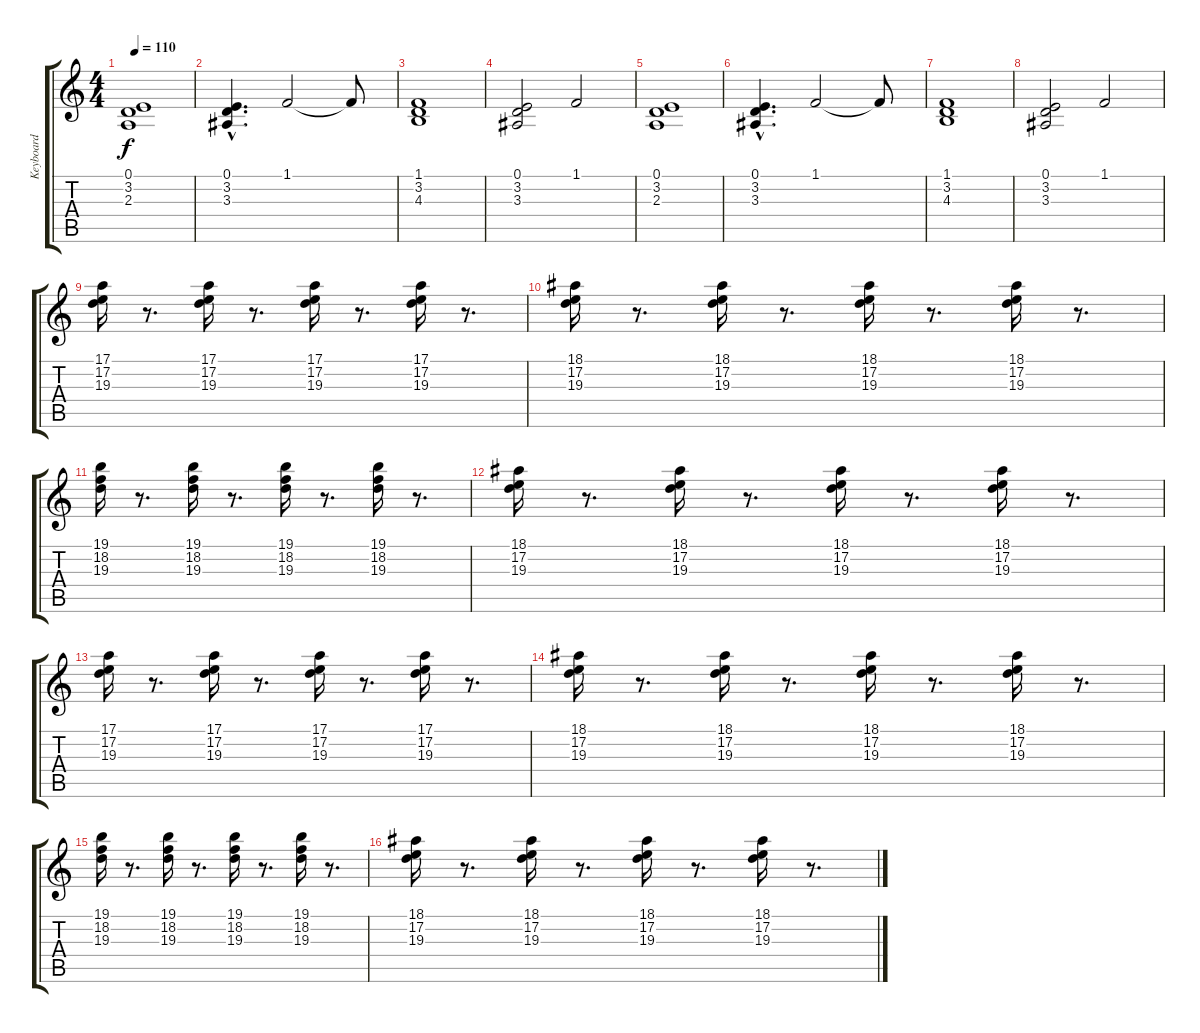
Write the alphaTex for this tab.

\track ("Keyboard" "Keyboard") {instrument drawbarorgan}
\staff {score tabs}
\tuning (E4 B3 G3 D3 A2 E2) {hide}
\ts (4 4)
\tempo 110
\clef g2
\ks c
(0.1 3.2 2.3).1{dy f} |
(0.1{hac} 3.2{hac} 3.3{hac}).4{d} 1.1.2 1.1{t}.8 |
(1.1 3.2 4.3).1 |
(0.1 3.2 3.3).2 1.1.2 |
(0.1 3.2 2.3).1 |
(0.1{hac} 3.2{hac} 3.3{hac}).4{d} 1.1.2 1.1{t}.8 |
(1.1 3.2 4.3).1 |
(0.1 3.2 3.3).2 1.1.2 |
(17.1 17.2 19.3).16{instrument stringensemble1} r.8{d} (17.1 17.2 19.3).16 r.8{d} (17.1 17.2 19.3).16 r.8{d} (17.1 17.2 19.3).16 r.8{d} |
(18.1 17.2 19.3).16 r.8{d} (18.1 17.2 19.3).16 r.8{d} (18.1 17.2 19.3).16 r.8{d} (18.1 17.2 19.3).16 r.8{d} |
(19.1 18.2 19.3).16 r.8{d} (19.1 18.2 19.3).16 r.8{d} (19.1 18.2 19.3).16 r.8{d} (19.1 18.2 19.3).16 r.8{d} |
(18.1 17.2 19.3).16 r.8{d} (18.1 17.2 19.3).16 r.8{d} (18.1 17.2 19.3).16 r.8{d} (18.1 17.2 19.3).16 r.8{d} |
(17.1 17.2 19.3).16 r.8{d} (17.1 17.2 19.3).16 r.8{d} (17.1 17.2 19.3).16 r.8{d} (17.1 17.2 19.3).16 r.8{d} |
(18.1 17.2 19.3).16 r.8{d} (18.1 17.2 19.3).16 r.8{d} (18.1 17.2 19.3).16 r.8{d} (18.1 17.2 19.3).16 r.8{d} |
(19.1 18.2 19.3).16 r.8{d} (19.1 18.2 19.3).16 r.8{d} (19.1 18.2 19.3).16 r.8{d} (19.1 18.2 19.3).16 r.8{d} |
(18.1 17.2 19.3).16 r.8{d} (18.1 17.2 19.3).16 r.8{d} (18.1 17.2 19.3).16 r.8{d} (18.1 17.2 19.3).16 r.8{d}
